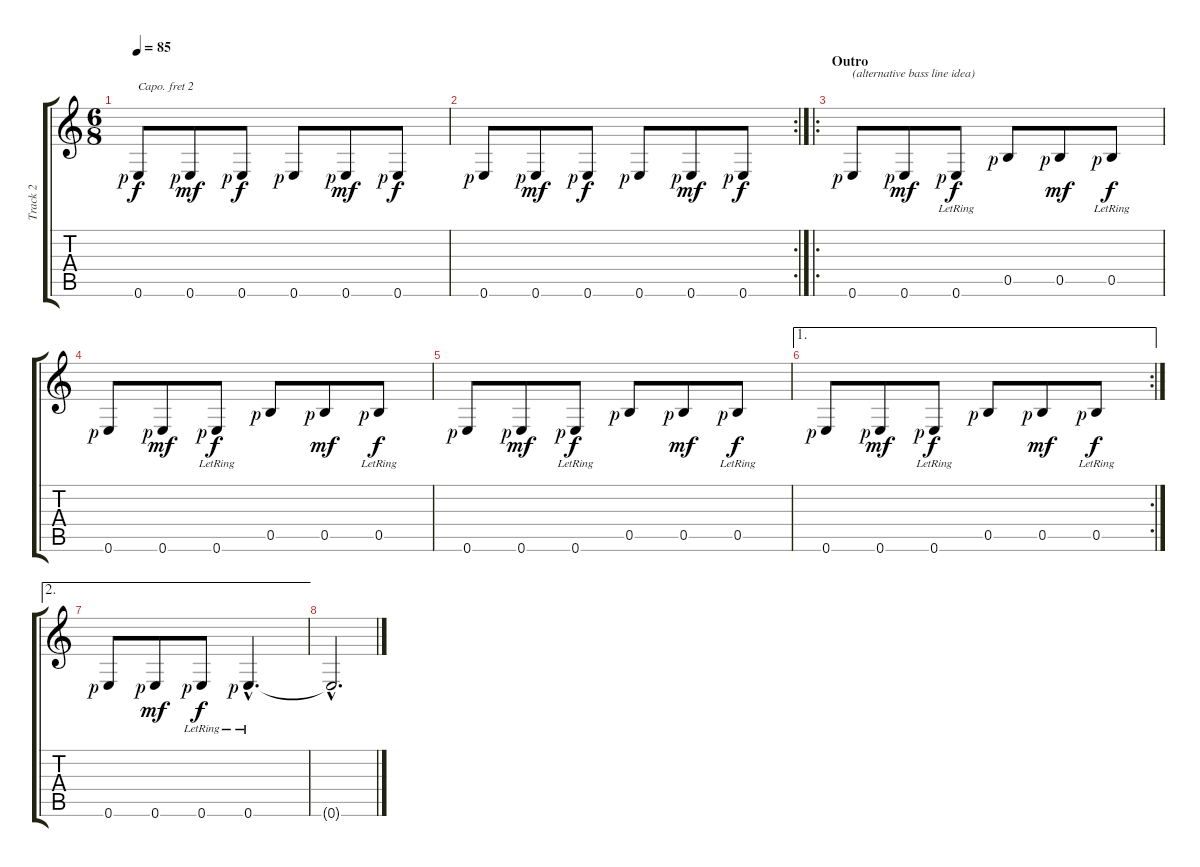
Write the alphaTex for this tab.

\track ("Track 2" "Track 2") {instrument acousticguitarnylon}
\staff {score tabs}
\capo 2
\tuning (D4 A3 G3 D3 A2 D2) {hide}
\ts (6 8)
\tempo 85
\clef g2
\ks c
0.6{rf 1}.8{dy f} 0.6{rf 1}.8{dy mf} 0.6{rf 1}.8{dy f} 0.6{rf 1}.8 0.6{rf 1}.8{dy mf} 0.6{rf 1}.8{dy f} |
\rc 2
0.6{rf 1}.8 0.6{rf 1}.8{dy mf} 0.6{rf 1}.8{dy f} 0.6{rf 1}.8 0.6{rf 1}.8{dy mf} 0.6{rf 1}.8{dy f} |
\ro
\section ("" "Outro")
0.6{rf 1}.8{txt "(alternative bass line idea)"} 0.6{rf 1}.8{dy mf} 0.6{lr rf 1}.8{dy f} 0.5{rf 1}.8 0.5{rf 1}.8{dy mf} 0.5{lr rf 1}.8{dy f} |
0.6{rf 1}.8 0.6{rf 1}.8{dy mf} 0.6{lr rf 1}.8{dy f} 0.5{rf 1}.8 0.5{rf 1}.8{dy mf} 0.5{lr rf 1}.8{dy f} |
0.6{rf 1}.8 0.6{rf 1}.8{dy mf} 0.6{lr rf 1}.8{dy f} 0.5{rf 1}.8 0.5{rf 1}.8{dy mf} 0.5{lr rf 1}.8{dy f} |
\ae 1
\rc 2
0.6{rf 1}.8 0.6{rf 1}.8{dy mf} 0.6{lr rf 1}.8{dy f} 0.5{rf 1}.8 0.5{rf 1}.8{dy mf} 0.5{lr rf 1}.8{dy f} |
\ae 2
0.6{rf 1}.8 0.6{rf 1}.8{dy mf} 0.6{lr rf 1}.8{dy f} 0.6{hac lr rf 1}.4{d} |
0.6{hac t}.2{d}
